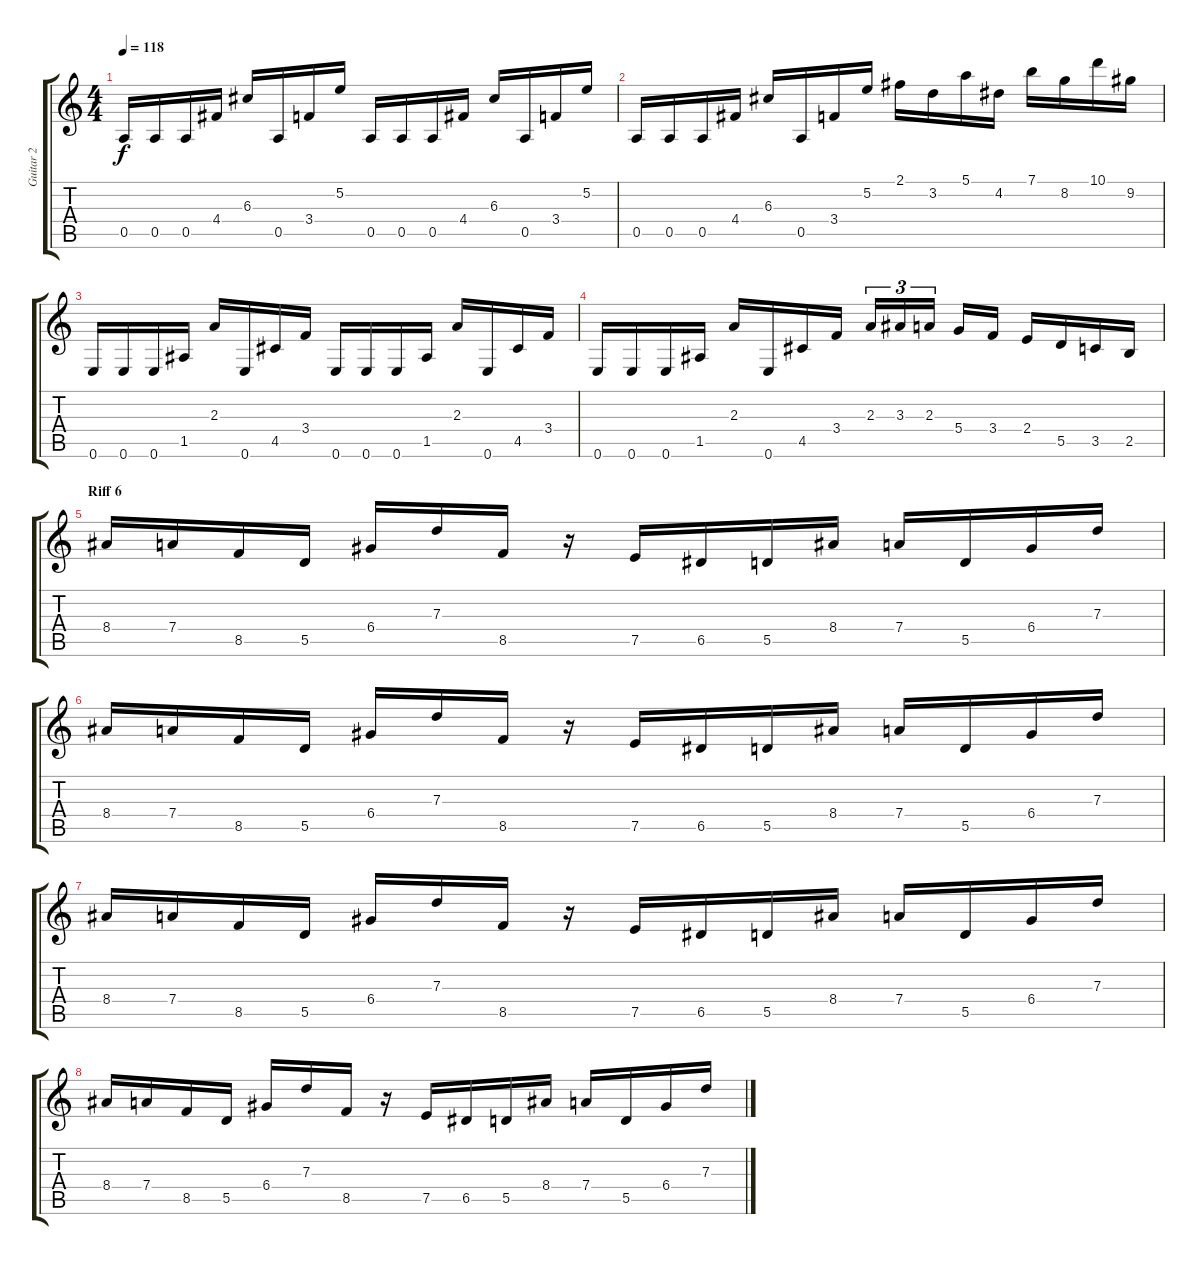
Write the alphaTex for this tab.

\track ("Guitar 2" "Guitar 2") {instrument distortionguitar}
\staff {score tabs}
\tuning (E4 B3 G3 D3 A2 E2) {hide}
\ts (4 4)
\tempo 118
\clef g2
\ks c
0.5.16{dy f} 0.5.16 0.5.16 4.4.16 6.3.16 0.5.16 3.4.16 5.2.16 0.5.16 0.5.16 0.5.16 4.4.16 6.3.16 0.5.16 3.4.16 5.2.16 |
0.5.16 0.5.16 0.5.16 4.4.16 6.3.16 0.5.16 3.4.16 5.2.16 2.1.16 3.2.16 5.1.16 4.2.16 7.1.16 8.2.16 10.1.16 9.2.16 |
0.6.16 0.6.16 0.6.16 1.5.16 2.3.16 0.6.16 4.5.16 3.4.16 0.6.16 0.6.16 0.6.16 1.5.16 2.3.16 0.6.16 4.5.16 3.4.16 |
0.6.16 0.6.16 0.6.16 1.5.16 2.3.16 0.6.16 4.5.16 3.4.16 2.3.16{tu (3 2)} 3.3.16{tu (3 2)} 2.3.16{tu (3 2)} 5.4.16 3.4.16 2.4.16 5.5.16 3.5.16 2.5.16 |
\section ("" "Riff 6")
8.4.16 7.4.16 8.5.16 5.5.16 6.4.16 7.3.16 8.5.16 r.16 7.5.16 6.5.16 5.5.16 8.4.16 7.4.16 5.5.16 6.4.16 7.3.16 |
8.4.16 7.4.16 8.5.16 5.5.16 6.4.16 7.3.16 8.5.16 r.16 7.5.16 6.5.16 5.5.16 8.4.16 7.4.16 5.5.16 6.4.16 7.3.16 |
8.4.16 7.4.16 8.5.16 5.5.16 6.4.16 7.3.16 8.5.16 r.16 7.5.16 6.5.16 5.5.16 8.4.16 7.4.16 5.5.16 6.4.16 7.3.16 |
8.4.16 7.4.16 8.5.16 5.5.16 6.4.16 7.3.16 8.5.16 r.16 7.5.16 6.5.16 5.5.16 8.4.16 7.4.16 5.5.16 6.4.16 7.3.16
